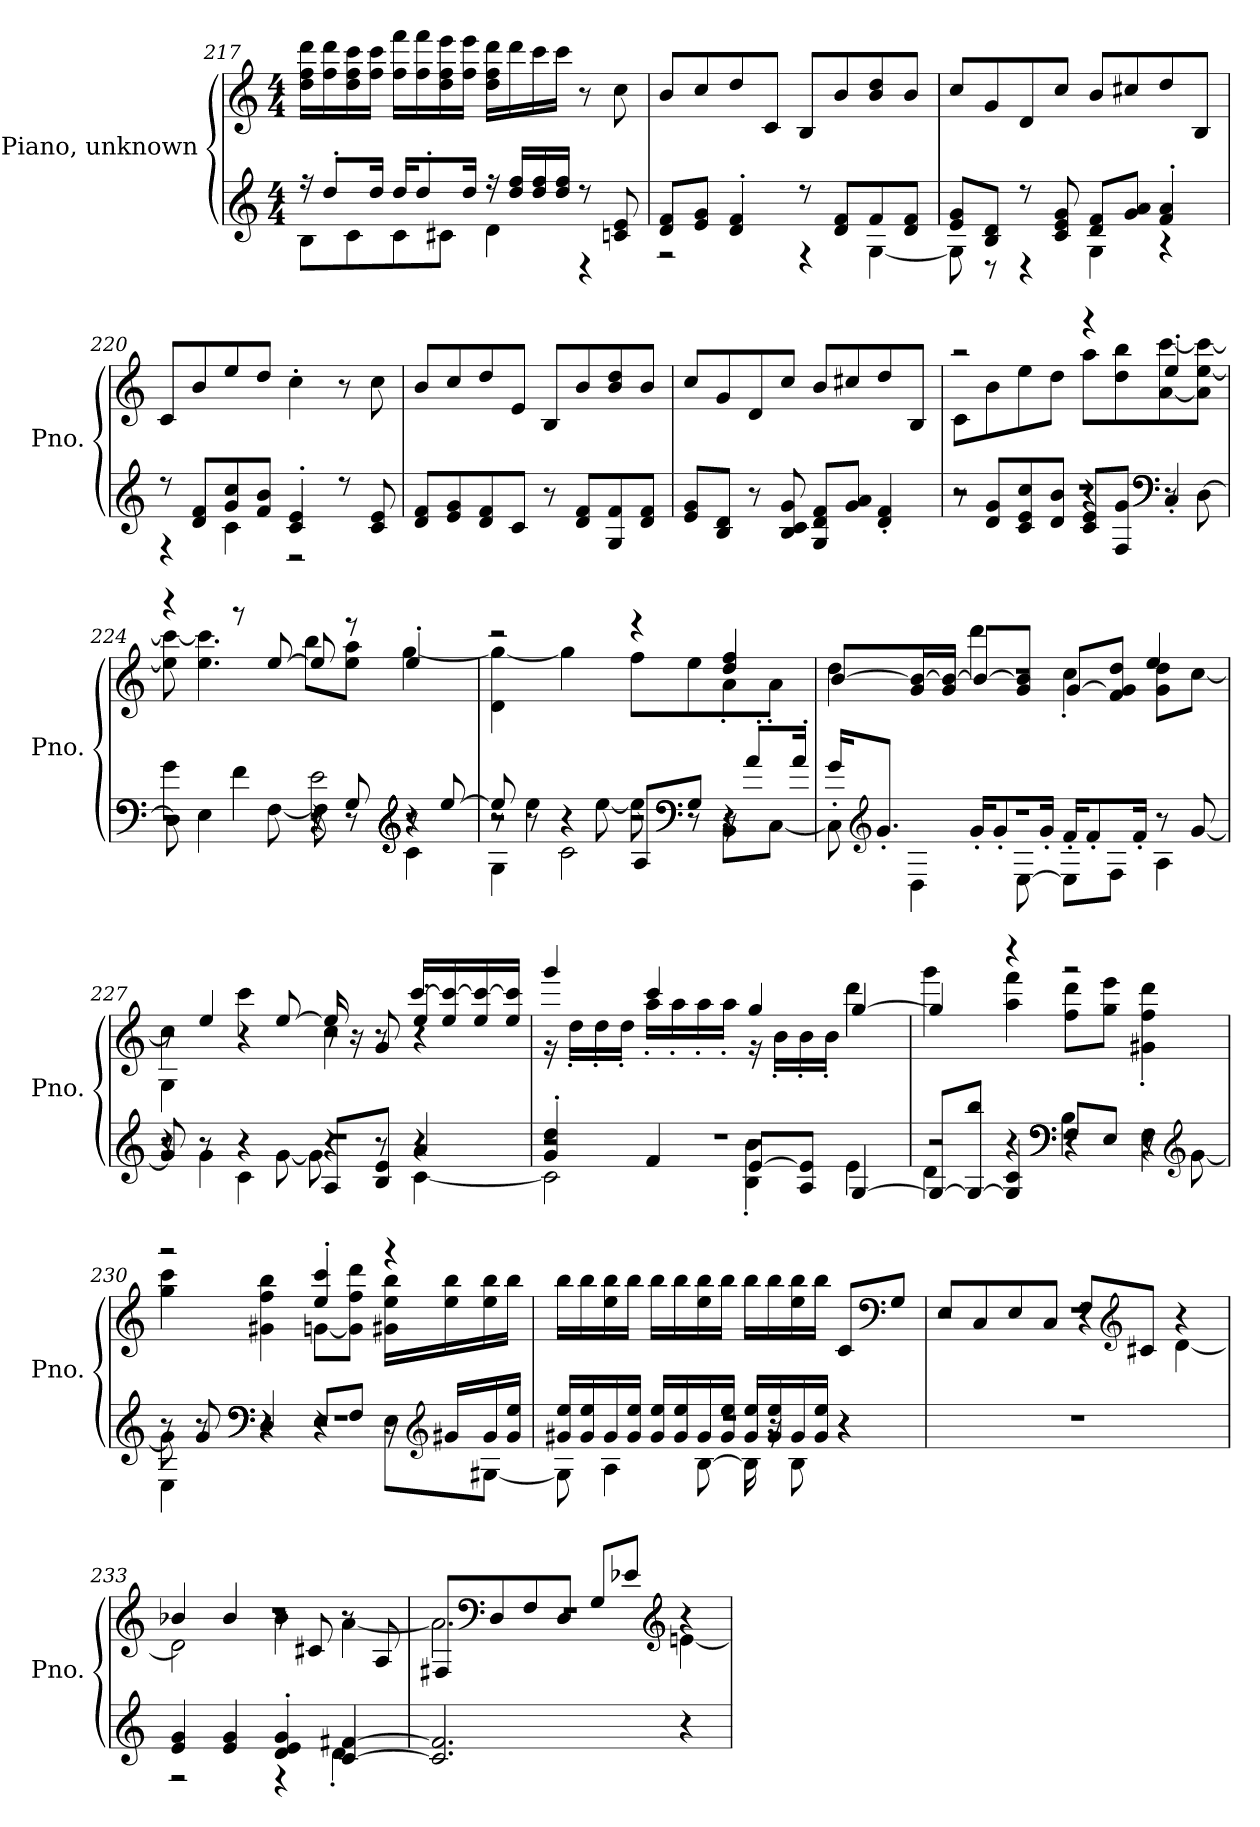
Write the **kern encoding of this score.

**kern	**kern
*part1	*part1
*staff2	*staff1
*I"Piano, unknown	*
*I'Pno.	*
!!LO:LB:g=z
*clefG2	*clefG2
*k[]	*k[]
*M4/4	*M4/4
=217	=217
*^	*
16r	8B\L	16dd\ 16ff\ 16ddd\LL
8dd'/L	.	16ff\ 16ddd\
.	8c\	16dd\ 16ff\ 16ccc\
16dd/Jk	.	16ff\ 16ccc\JJ
16dd/KL	8c\	16ff\ 16fff\LL
8dd'/	.	16ff\ 16fff\
.	8c#X\J	16dd\ 16ff\ 16eee\
16dd/Jk	.	16ff\ 16eee\JJ
16r	4d\	16dd\ 16ff\ 16ddd\LL
16dd/ 16ff/LL	.	16ddd\
16dd/ 16ff/	.	16ccc\
16dd/ 16ff/JJ	.	16ccc\JJ
8r	4r	8r
8cn/ 8e/	.	8cc\
=218	=218	=218
8d/ 8f/L	2r	8b/L
8e/ 8g/J	.	8cc/
4d/' 4f/'	.	8dd/
.	.	8c/J
8r	4r	8B/L
8d/ 8f/L	.	8b/
8f/	[4G\	8b/ 8dd/
8d/ 8f/J	.	8b/J
=219	=219	=219
8e/ 8g/L	8G\]	8cc/L
8B/ 8d/J	8r	8g/
8r	4r	8d/
8c/ 8e/ 8g/	.	8cc/J
8d/ 8f/L	4G\	8b/L
8g/ 8a/J	.	8cc#X/
4f/' 4a/'	4r	8dd/
.	.	8B/J
!!LO:LB:g=z
=220	=220	=220
8r	4r	8c/L
8d/ 8f/L	.	8b/
8g/ 8cc/	4c\	8ee/
8f/ 8b/J	.	8dd/J
4c/' 4e/'	2r	4cc'\
8r	.	8r
8c/ 8e/	.	8cc\
*v	*v	*
=221	=221
8d/ 8f/L	8b/L
8e/ 8g/	8cc/
8d/ 8f/	8dd/
8c/J	8e/J
8r	8B/L
8d/ 8f/L	8b/
8G/ 8f/	8b/ 8dd/
8d/ 8f/J	8b/J
=222	=222
8e/ 8g/L	8cc/L
8B/ 8d/J	8g/
8r	8d/
8B/ 8c/ 8g/	8cc/J
8G/ 8d/ 8f/L	8b/L
8g/ 8a/J	8cc#X/
4d/' 4f/'	8dd/
.	8B/J
=223	=223
*^	*^
*	*^	*	*
1r	8r	2r	2r	8c\L
.	8d/ 8g/L	.	.	8b\
.	8c/ 8e/ 8cc/	.	.	8ee\
.	8d/ 8b/J	.	.	8dd\J
.	8c/ 8e/L	4r	4r	8aa\L
.	8F/ 8g/J	.	.	8dd\ 8bb\
*clefF4	*	*	*	*
.	4C'/	8r	4ee'/	[8a\ [8ccc\
.	.	[8D\	.	8a\] [8ee\ 8ccc\_J
!!LO:LB:g=z	!!
=224	=224	=224	=224	=224
*	*	*^	*	*
2r	4g\	2r	8D\]	4r	8ee\] 8ccc\_
.	.	.	4E\	.	4.ee\ 4.ccc\]
.	4f\	.	.	8r	.
.	.	.	[8F\	[8ee/	.
4r	2e\	8r	8F\]	8ee/]	8bb\L
.	.	8G/	8r	8r	8ee\ 8aa\J
*clefG2	*	*	*	*	*
8r	.	4r	4c\	4ee'/	[4gg\
[8ee/	.	.	.	.	.
=225	=225	=225	=225	=225	=225
8ee/]	8r	2r	4G\	2r	4d\ 4gg\_
8r	4ee\	.	.	.	.
4r	.	.	2c\	.	4gg\]
.	[8ee\	.	.	.	.
2r	8ee\]	8A/L	.	4r	8ff\L
*clefF4	*	*	*	*	*
.	8r	8G/J	.	.	8ee\
.	4r	16r	8BB\L	4dd/ 4ff/	8a'\
.	.	8a'/L	.	.	.
.	.	.	[8C\J	.	8a'\J
.	.	16a'/Jk	.	.	.
*	*	*v	*v	*	*
!!LO:LB:g=z
=226	=226	=226	=226	=226
*	*	*	*	*^
1r	16g'/KL	8C\]	1r	4dd\	[8b/L
*clefG2	*	*	*	*	*
.	8.g'/J	.	.	.	.
.	.	4D\	.	.	16g/ 16b/_L
.	.	.	.	.	16g/ 16b/_JJ
.	16g'/KL	.	.	4ddd\	8b/L_
.	8g'/	.	.	.	.
.	.	[8E\	.	.	8g/ 8b/]J
.	16g'/Jk	.	.	.	.
.	16f'/KL	8E\L]	.	4cc'\	[8g/L
.	8f'/	.	.	.	.
.	.	8F\J	.	.	8f/ 8g/] 8dd/J
.	16f'/Jk	.	.	.	.
.	8r	4A\	.	8g\ 8dd\L	4ee/
.	[8g/	.	.	[8cc\J	.
=227	=227	=227	=227	=227	=227
*	*	*^	*	*	*^
1r	4r	8g/]	8r	8r	4cc\]	2r	4G\
.	.	8r	4g\	4ee/	.	.	.
.	4c\	4r	.	.	4ccc\	.	4r
.	.	.	[8g\	[8ee/	.	.	.
.	4r	8A/L	8g\]	16ee/]	4cc\	8r	2r
.	.	.	.	16r	.	.	.
.	.	8B/ 8e/J	8r	8r	.	8g/	.
.	[4c\	4a/	4r	4ee'/	4r	[16ccc/LL	.
.	.	.	.	.	.	16ee/ 16ccc/_	.
.	.	.	.	.	.	16ee/ 16ccc/_	.
.	.	.	.	.	.	16ee/ 16ccc/]JJ	.
*	*	*	*	*	*v	*v	*v
!!LO:LB:g=z
=228	=228	=228	=228	=228	=228
1r	2c\]	4g/' 4dd/'	2r	4ggg/	16r
.	.	.	.	.	16dd'\LL
.	.	.	.	.	16dd'\
.	.	.	.	.	16dd'\JJ
.	.	4f/	.	4ccc/	16aa'\LL
.	.	.	.	.	16aa'\
.	.	.	.	.	16aa'\
.	.	.	.	.	16aa'\JJ
.	2r	[8e/L	4B\' 4b\'	4gg/	16r
.	.	.	.	.	16b'\LL
.	.	8A/ 8e/]J	.	.	16b'\
.	.	.	.	.	16b'\JJ
.	.	[4G/	4e\	[4gg/	4ddd\
=229	=229	=229	=229	=229	=229
1r	2r	8G/L_	4d\	4gg/]	4ggg\
.	.	8G/_ 8bb/J	.	.	.
.	.	4G/] 4c/	4r	4r	4aa\ 4fff\
*clefF4	*	*	*	*	*
.	4r	8F/L	4B\	2r	8ff\ 8ddd\L
.	.	8E/J	.	.	8gg\ 8eee\J
.	8r	4r	4F\	.	4g#X\' 4ff\' 4ddd\'
*clefG2	*	*	*	*	*
.	[8g\	.	.	.	.
!!LO:PB:g=z	!!
=230	=230	=230	=230	=230	=230
1r	8g\]	8r	4E\	2r	4gg\ 4ccc\
.	8r	8g/	.	.	.
*clefF4	*	*	*	*	*
.	4r	4D/	4r	.	4g#X\ 4ff\ 4bb\
.	2r	8E/L	4r	4ee/' 4ccc/'	[8gn\L
.	.	8F/J	.	.	8g\] 8ff\ 8ddd\J
.	.	16r	8E\L	4r	16g#X\ 16ee\ 16bb\LL
*clefG2	*	*	*	*	*
.	.	16g#X/LL	.	.	16ee\ 16bb\
.	.	16g#/	[8G#X\J	.	16ee\ 16bb\
.	.	16g#/ 16ee/JJ	.	.	16bb\JJ
*	*	*v	*v	*	*
*	*	*	*v	*v
=231	=231	=231	=231
1r	16g#X/ 16ee/LL	8G#\]	16bb\LL
.	16g#/ 16ee/	.	16bb\
.	16g#/	4A\	16ee\ 16bb\
.	16g#/ 16ee/JJ	.	16bb\JJ
.	16g#/ 16ee/LL	.	16bb\LL
.	16g#/ 16ee/	.	16bb\
.	16g#/	[8B\	16ee\ 16bb\
.	16g#/ 16ee/JJ	.	16bb\JJ
.	16g#/ 16ee/LL	16B\]	16bb\LL
.	16g#/ 16ee/	16r	16bb\
.	16g#/	8B\	16ee\ 16bb\
.	16g#/ 16ee/JJ	.	16bb\JJ
.	4r	4r	8c/L
*	*	*	*clefF4
.	.	.	8G/J
*v	*v	*v	*
!!LO:LB:g=z
=232	=232
*	*^
*	*	*^
1r	1r	2r	8E/L
.	.	.	8C/
.	.	.	8E/
.	.	.	8C/J
.	.	4r	8F/L
*	*clefG2	*	*
.	.	.	8c#X/J
.	.	[4d\	4r
=233	=233	=233	=233
*^	*	*	*
4e/ 4g/	2r	1r	2d\]	4b-X/
4e/ 4g/	.	.	.	4b-/
4d/' 4e/' 4g/'	4r	.	4b-\	8r
.	.	.	.	8c#X/
[4c/ [4f#X/	4d'\	.	[4a\	8r
.	.	.	.	8A/
*v	*v	*	*	*
=234	=234	=234	=234
2.c/] 2.f#/]	1r	2.a\]	8F#X/L
*	*clefF4	*	*
.	.	.	8D/
.	.	.	8F#/
.	.	.	8D/J
.	.	.	8G/L
.	.	.	8e-X/J
*	*clefG2	*	*
4r	.	[4en\	4r
*	*v	*v	*v
=	=
*-	*-
